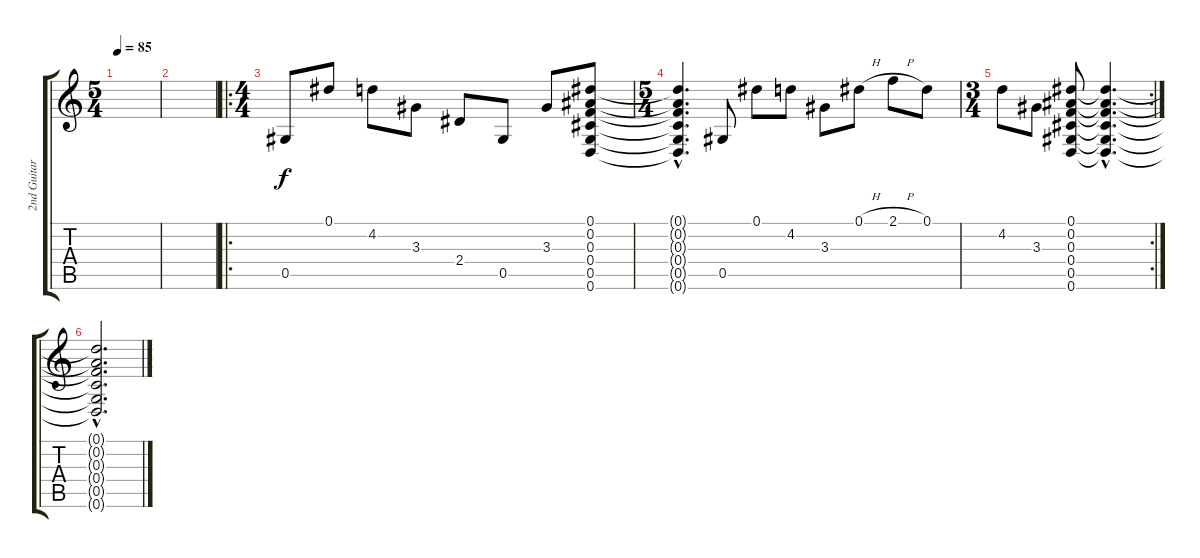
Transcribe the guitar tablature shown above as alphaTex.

\track ("2nd Guitar" "2nd Guitar") {instrument electricguitarjazz}
\staff {score tabs}
\tuning (Eb4 Bb3 F3 Db3 Ab2 D2) {hide}
\ts (5 4)
\tempo 85
\clef g2
\ks c
|
|
\ro
\ts (4 4)
0.5.8 0.1.8 4.2.8 3.3.8 2.4.8 0.5.8 3.3.8 (0.1 0.2 0.3 0.4 0.5 0.6).8 |
\ts (5 4)
(0.1{hac t} 0.2{hac t} 0.3{hac t} 0.4{hac t} 0.5{hac t} 0.6{hac t}).4{d} 0.5.8 0.1.8 4.2.8 3.3.8 0.1{h}.8 2.1{h}.8 0.1.8 |
\rc 2
\ts (3 4)
4.2.8 3.3.8 (0.1 0.2 0.3 0.4 0.5 0.6).8 (0.1{hac t} 0.2{hac t} 0.3{hac t} 0.4{hac t} 0.5{hac t} 0.6{hac t}).4{d} |
(0.1{hac t} 0.2{hac t} 0.3{hac t} 0.4{hac t} 0.5{hac t} 0.6{hac t}).2{d}
